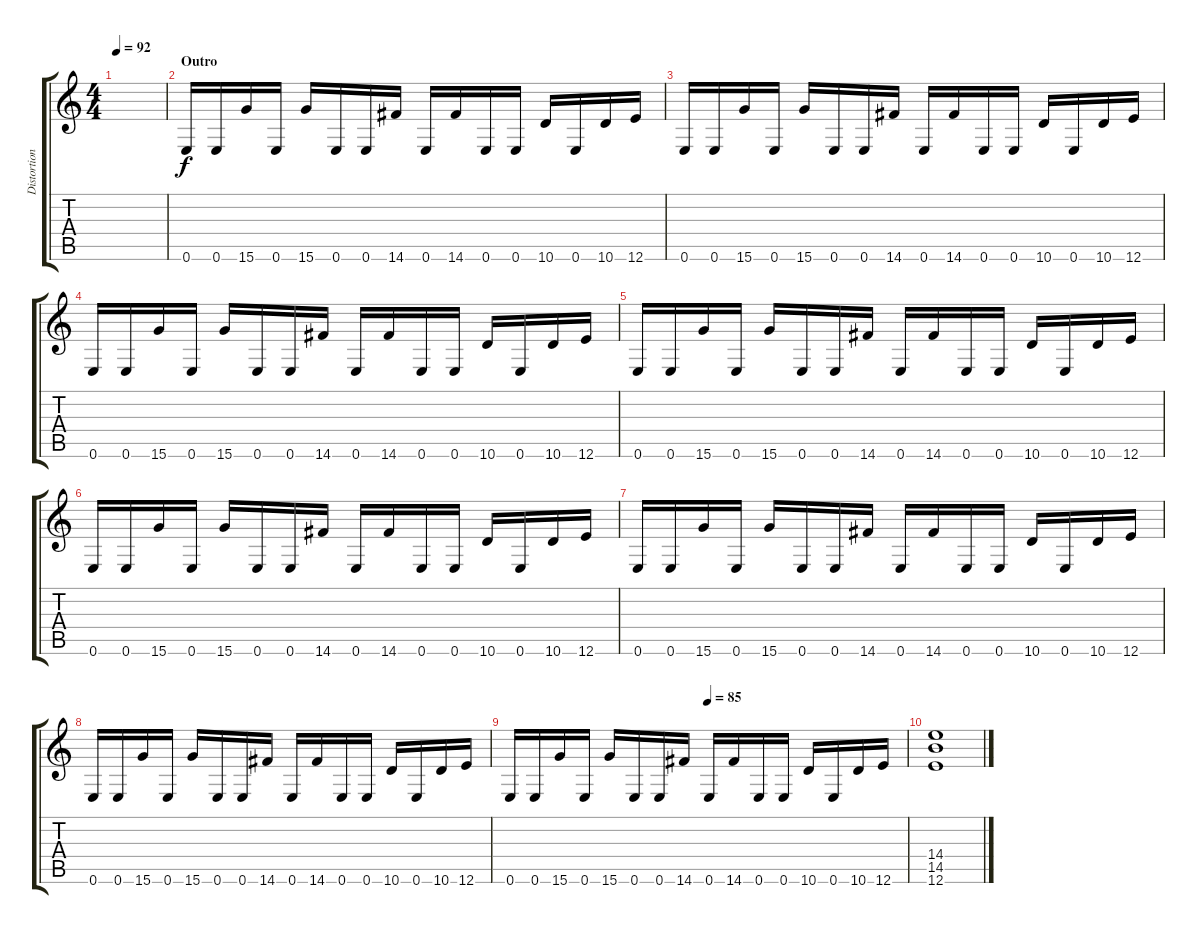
\track ("Distortion Guitar" "Distortion") {instrument distortionguitar}
\staff {score tabs}
\tuning (E4 B3 G3 D3 A2 E2) {hide}
\ts (4 4)
\tempo 92
\clef g2
\ks c
|
\section ("" "Outro")
0.6.16 0.6.16 15.6.16 0.6.16 15.6.16 0.6.16 0.6.16 14.6.16 0.6.16 14.6.16 0.6.16 0.6.16 10.6.16 0.6.16 10.6.16 12.6.16 |
0.6.16 0.6.16 15.6.16 0.6.16 15.6.16 0.6.16 0.6.16 14.6.16 0.6.16 14.6.16 0.6.16 0.6.16 10.6.16 0.6.16 10.6.16 12.6.16 |
0.6.16 0.6.16 15.6.16 0.6.16 15.6.16 0.6.16 0.6.16 14.6.16 0.6.16 14.6.16 0.6.16 0.6.16 10.6.16 0.6.16 10.6.16 12.6.16 |
0.6.16 0.6.16 15.6.16 0.6.16 15.6.16 0.6.16 0.6.16 14.6.16 0.6.16 14.6.16 0.6.16 0.6.16 10.6.16 0.6.16 10.6.16 12.6.16 |
0.6.16 0.6.16 15.6.16 0.6.16 15.6.16 0.6.16 0.6.16 14.6.16 0.6.16 14.6.16 0.6.16 0.6.16 10.6.16 0.6.16 10.6.16 12.6.16 |
0.6.16 0.6.16 15.6.16 0.6.16 15.6.16 0.6.16 0.6.16 14.6.16 0.6.16 14.6.16 0.6.16 0.6.16 10.6.16 0.6.16 10.6.16 12.6.16 |
0.6.16 0.6.16 15.6.16 0.6.16 15.6.16 0.6.16 0.6.16 14.6.16 0.6.16 14.6.16 0.6.16 0.6.16 10.6.16 0.6.16 10.6.16 12.6.16 |
\tempo (85 0.5)
0.6.16 0.6.16 15.6.16 0.6.16 15.6.16 0.6.16 0.6.16 14.6.16 0.6.16 14.6.16 0.6.16 0.6.16 10.6.16 0.6.16 10.6.16 12.6.16 |
(14.4 14.5 12.6).1
